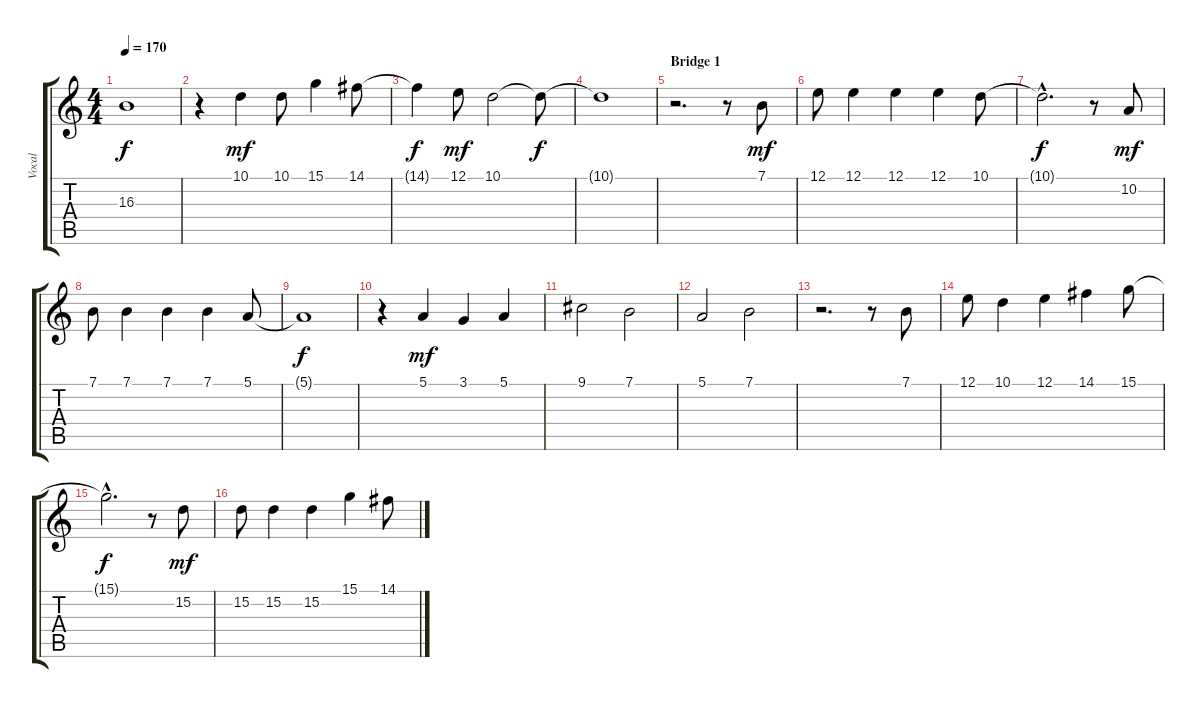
\track ("Vocal" "Vocal") {instrument harpsichord}
\staff {score tabs}
\tuning (E4 B3 G3 D3 A2 E2) {hide}
\ts (4 4)
\tempo 170
\clef g2
\ks c
16.3{t}.1{dy f} |
r.4 10.1.4{dy mf} 10.1.8 15.1.4 14.1.8 |
14.1{t}.4{dy f} 12.1.8{dy mf} 10.1.2 10.1{t}.8{dy f} |
10.1{t}.1 |
\section ("" "Bridge 1")
r.2{d} r.8 7.1.8{dy mf} |
12.1.8 12.1.4 12.1.4 12.1.4 10.1.8 |
10.1{hac t}.2{d dy f} r.8 10.2.8{dy mf} |
7.1.8 7.1.4 7.1.4 7.1.4 5.1.8 |
5.1{t}.1{dy f} |
r.4 5.1.4{dy mf} 3.1.4 5.1.4 |
9.1.2 7.1.2 |
5.1.2 7.1.2 |
r.2{d} r.8 7.1.8 |
12.1.8 10.1.4 12.1.4 14.1.4 15.1.8 |
15.1{hac t}.2{d dy f} r.8 15.2.8{dy mf} |
15.2.8 15.2.4 15.2.4 15.1.4 14.1.8
